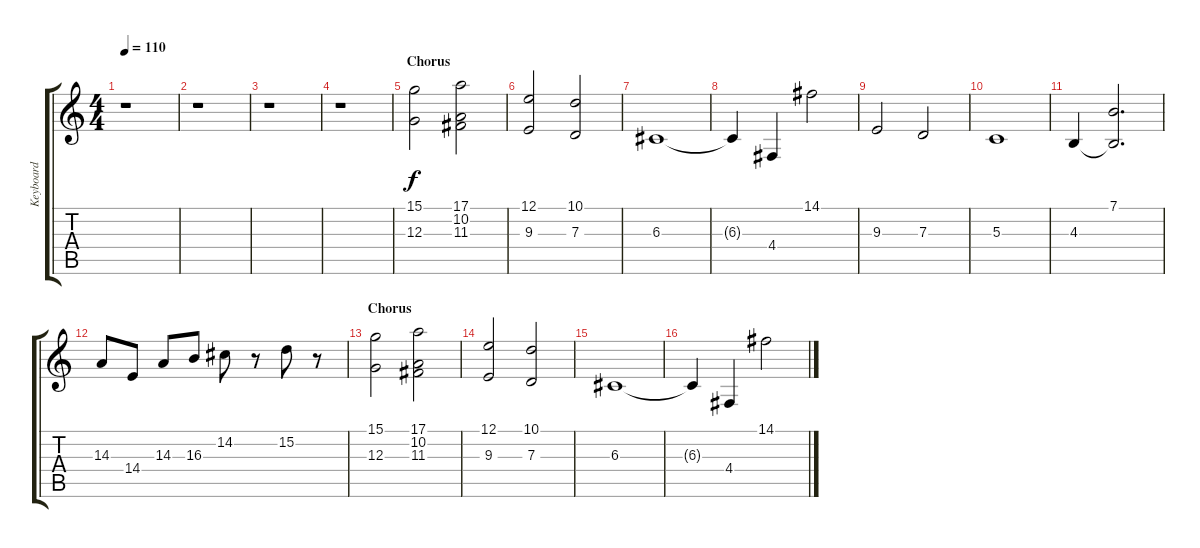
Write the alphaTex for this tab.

\track ("Keyboard" "Keyboard") {instrument stringensemble2}
\staff {score tabs}
\tuning (E4 B3 G3 D3 A2 E2) {hide}
\ts (4 4)
\tempo 110
\clef g2
\ks c
r.1{dy f} |
r.1 |
r.1 |
r.1 |
\section ("" "Chorus")
(15.1 12.3).2 (17.1 10.2 11.3).2 |
(12.1 9.3).2 (10.1 7.3).2 |
6.3.1 |
6.3{t}.4 4.4.4 14.1.2 |
9.3.2 7.3.2 |
5.3.1 |
4.3.4 (7.1 4.3{t}).2{d} |
14.3.8 14.4.8 14.3.8 16.3.8 14.2.8 r.8 15.2.8 r.8 |
\section ("" "Chorus")
(15.1 12.3).2 (17.1 10.2 11.3).2 |
(12.1 9.3).2 (10.1 7.3).2 |
6.3.1 |
6.3{t}.4 4.4.4 14.1.2
